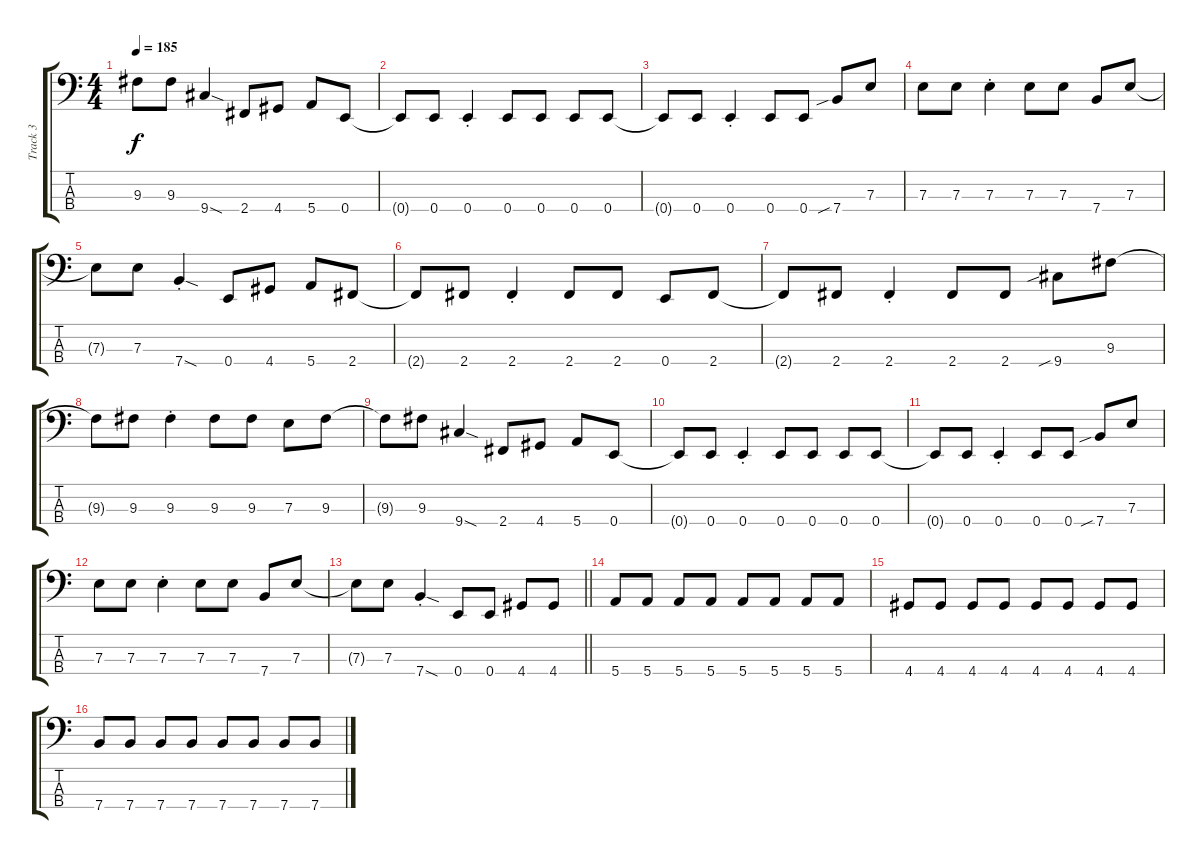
\track ("Track 3" "Track 3") {instrument electricbassfinger}
\staff {score tabs}
\tuning (G2 D2 A1 E1) {hide}
\ts (4 4)
\tempo 185
\clef f4
\ks c
9.3{t}.8{dy f} 9.3.8 9.4{sod}.4 2.4.8 4.4.8 5.4.8 0.4.8 |
0.4{t}.8 0.4.8 0.4{st}.4 0.4.8 0.4.8 0.4.8 0.4.8 |
0.4{t}.8 0.4.8 0.4{st}.4 0.4.8 0.4.8 7.4{sib}.8 7.3.8 |
7.3.8 7.3.8 7.3{st}.4 7.3.8 7.3.8 7.4.8 7.3.8 |
7.3{t}.8 7.3.8 7.4{sod st}.4 0.4.8 4.4.8 5.4.8 2.4.8 |
2.4{t}.8 2.4.8 2.4{st}.4 2.4.8 2.4.8 0.4.8 2.4.8 |
2.4{t}.8 2.4.8 2.4{st}.4 2.4.8 2.4.8 9.4{sib}.8 9.3.8 |
9.3{t}.8 9.3.8 9.3{st}.4 9.3.8 9.3.8 7.3.8 9.3.8 |
9.3{t}.8 9.3.8 9.4{sod}.4 2.4.8 4.4.8 5.4.8 0.4.8 |
0.4{t}.8 0.4.8 0.4{st}.4 0.4.8 0.4.8 0.4.8 0.4.8 |
0.4{t}.8 0.4.8 0.4{st}.4 0.4.8 0.4.8 7.4{sib}.8 7.3.8 |
7.3.8 7.3.8 7.3{st}.4 7.3.8 7.3.8 7.4.8 7.3.8 |
\barLineRight lightlight
7.3{t}.8 7.3.8 7.4{sod st}.4 0.4.8 0.4.8 4.4.8 4.4.8 |
5.4.8 5.4.8 5.4.8 5.4.8 5.4.8 5.4.8 5.4.8 5.4.8 |
4.4.8 4.4.8 4.4.8 4.4.8 4.4.8 4.4.8 4.4.8 4.4.8 |
7.4.8 7.4.8 7.4.8 7.4.8 7.4.8 7.4.8 7.4.8 7.4.8
